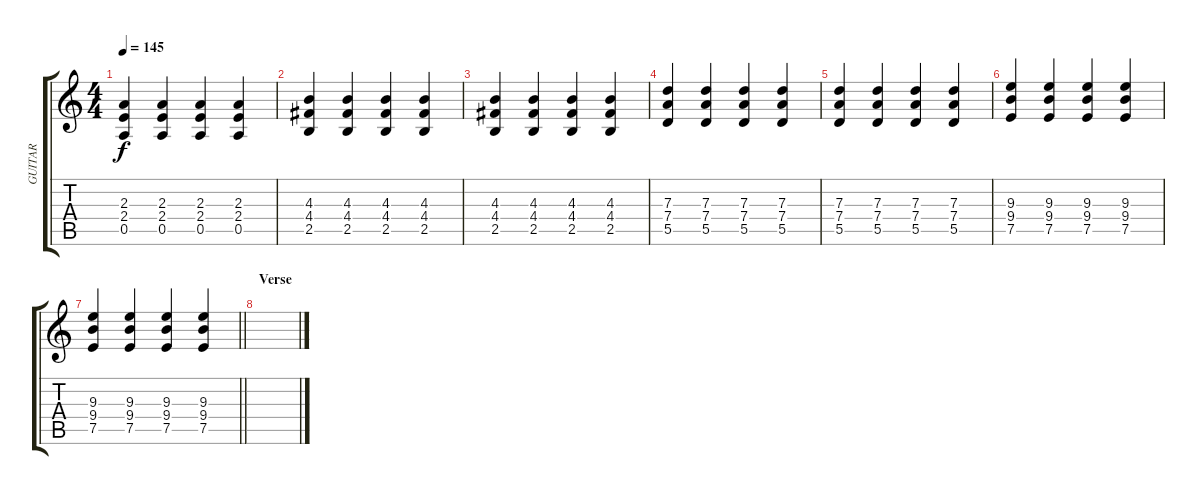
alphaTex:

\track ("GUITAR" "GUITAR") {instrument overdrivenguitar}
\staff {score tabs}
\tuning (E4 B3 G3 D3 A2 E2) {hide}
\ts (4 4)
\tempo 145
\clef g2
\ks c
(2.3 2.4 0.5).4{dy f} (2.3 2.4 0.5).4 (2.3 2.4 0.5).4 (2.3 2.4 0.5).4 |
(4.3 4.4 2.5).4 (4.3 4.4 2.5).4 (4.3 4.4 2.5).4 (4.3 4.4 2.5).4 |
(4.3 4.4 2.5).4 (4.3 4.4 2.5).4 (4.3 4.4 2.5).4 (4.3 4.4 2.5).4 |
(7.3 7.4 5.5).4 (7.3 7.4 5.5).4 (7.3 7.4 5.5).4 (7.3 7.4 5.5).4 |
(7.3 7.4 5.5).4 (7.3 7.4 5.5).4 (7.3 7.4 5.5).4 (7.3 7.4 5.5).4 |
(9.3 9.4 7.5).4 (9.3 9.4 7.5).4 (9.3 9.4 7.5).4 (9.3 9.4 7.5).4 |
\barLineRight lightlight
(9.3 9.4 7.5).4 (9.3 9.4 7.5).4 (9.3 9.4 7.5).4 (9.3 9.4 7.5).4 |
\section ("" "Verse")
